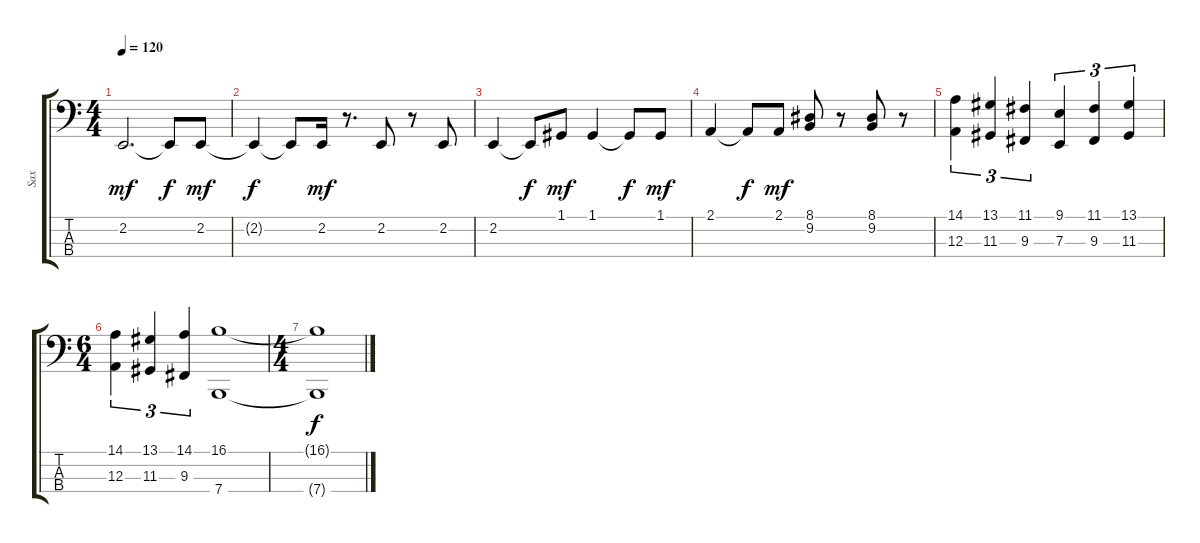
\track ("Sax" "Sax") {instrument baritonesax}
\staff {score tabs}
\tuning (G2 D2 A1 E1) {hide}
\ts (4 4)
\tempo 120
\clef f4
\ks c
2.2.2{d dy mf} 2.2{t}.8{dy f} 2.2.8{dy mf} |
2.2{t}.4{dy f} 2.2{t}.8 2.2.16{dy mf} r.8{d} 2.2.8 r.8 2.2.8 |
2.2.4 2.2{t}.8{dy f} 1.1.8{dy mf} 1.1.4 1.1{t}.8{dy f} 1.1.8{dy mf} |
2.1.4 2.1{t}.8{dy f} 2.1.8{dy mf} (8.1 9.2).8 r.8 (8.1 9.2).8 r.8 |
(14.1 12.3).4{tu (3 2)} (13.1 11.3).4{tu (3 2)} (11.1 9.3).4{tu (3 2)} (9.1 7.3).4{tu (3 2)} (11.1 9.3).4{tu (3 2)} (13.1 11.3).4{tu (3 2)} |
\ts (6 4)
(14.1 12.3).4{tu (3 2)} (13.1 11.3).4{tu (3 2)} (14.1 9.3).4{tu (3 2)} (16.1 7.4).1 |
\ts (4 4)
(16.1{t} 7.4{t}).1{dy f}
